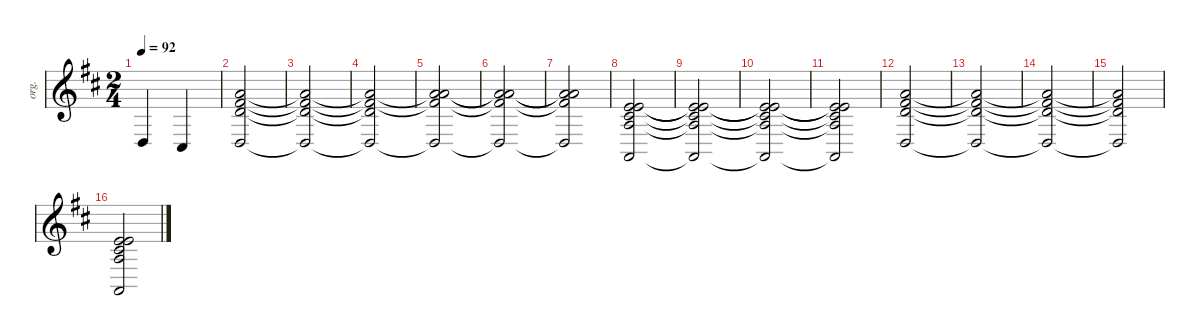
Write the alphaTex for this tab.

\defaultSystemsLayout 4
\hideDynamics
\bracketExtendMode nobrackets
\otherSystemsTrackNameOrientation horizontal
\track ("Organ" "org.") {instrument drawbarorgan}
\staff {score}
\tuning (E4 B3 G3 D3 A2 E2 B1)
\ts (2 4)
\tempo 92
\clef g2
\ks d
0.4{acc forcenatural}.4{dy mf beam Up} 4.5{acc #}.4{beam Up} |
(5.1{acc forcenatural} 7.2{acc #} 7.3{acc forcenatural} 0.4{acc forcenatural}).2{beam Up} |
(5.1{t acc forcenatural} 7.2{t acc #} 7.3{t acc forcenatural} 0.4{t acc forcenatural}).2{beam Up} |
(5.1{t acc forcenatural} 7.2{t acc #} 7.3{t acc forcenatural} 0.4{t acc forcenatural}).2{beam Up} |
(5.1{t acc forcenatural} 7.2{t acc #} 14.3{acc forcenatural} 0.4{t acc forcenatural}).2{beam Up} |
(5.1{t acc forcenatural} 7.2{t acc #} 14.3{t acc forcenatural} 0.4{t acc forcenatural}).2{beam Up} |
(5.1{t acc forcenatural} 7.2{t acc #} 14.3{t acc forcenatural} 0.4{t acc forcenatural}).2{beam Up} |
(0.1{acc forcenatural} 5.2{acc forcenatural} 6.3{acc #} 7.4{acc forcenatural} 0.5{acc forcenatural}).2{beam Up} |
(0.1{t acc forcenatural} 5.2{t acc forcenatural} 6.3{t acc #} 7.4{t acc forcenatural} 0.5{t acc forcenatural}).2{beam Up} |
(0.1{t acc forcenatural} 5.2{t acc forcenatural} 6.3{t acc #} 7.4{t acc forcenatural} 0.5{t acc forcenatural}).2{beam Up} |
(0.1{t acc forcenatural} 5.2{t acc forcenatural} 6.3{t acc #} 7.4{t acc forcenatural} 0.5{t acc forcenatural}).2{beam Up} |
(5.1{acc forcenatural} 7.2{acc #} 7.3{acc forcenatural} 0.4{acc forcenatural}).2{beam Up} |
(5.1{t acc forcenatural} 7.2{t acc #} 7.3{t acc forcenatural} 0.4{t acc forcenatural}).2{beam Up} |
(5.1{t acc forcenatural} 7.2{t acc #} 7.3{t acc forcenatural} 0.4{t acc forcenatural}).2{beam Up} |
(5.1{t acc forcenatural} 7.2{t acc #} 7.3{t acc forcenatural} 0.4{t acc forcenatural}).2{beam Up} |
(0.1{acc forcenatural} 5.2{acc forcenatural} 6.3{acc #} 7.4{acc forcenatural} 0.5{acc forcenatural}).2{beam Up}
